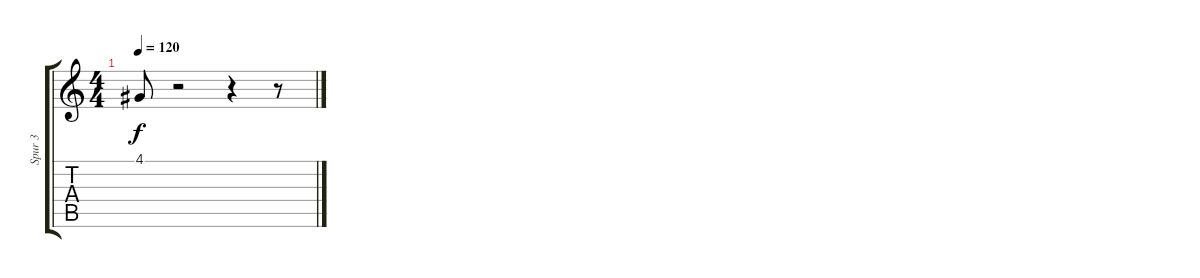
\track ("Spur 3" "Spur 3") {instrument musicbox}
\staff {score tabs}
\tuning (E4 B3 G3 D3 A2 E2) {hide}
\ts (4 4)
\tempo 120
\clef g2
\ks c
4.1.8{dy f} r.2 r.4 r.8
